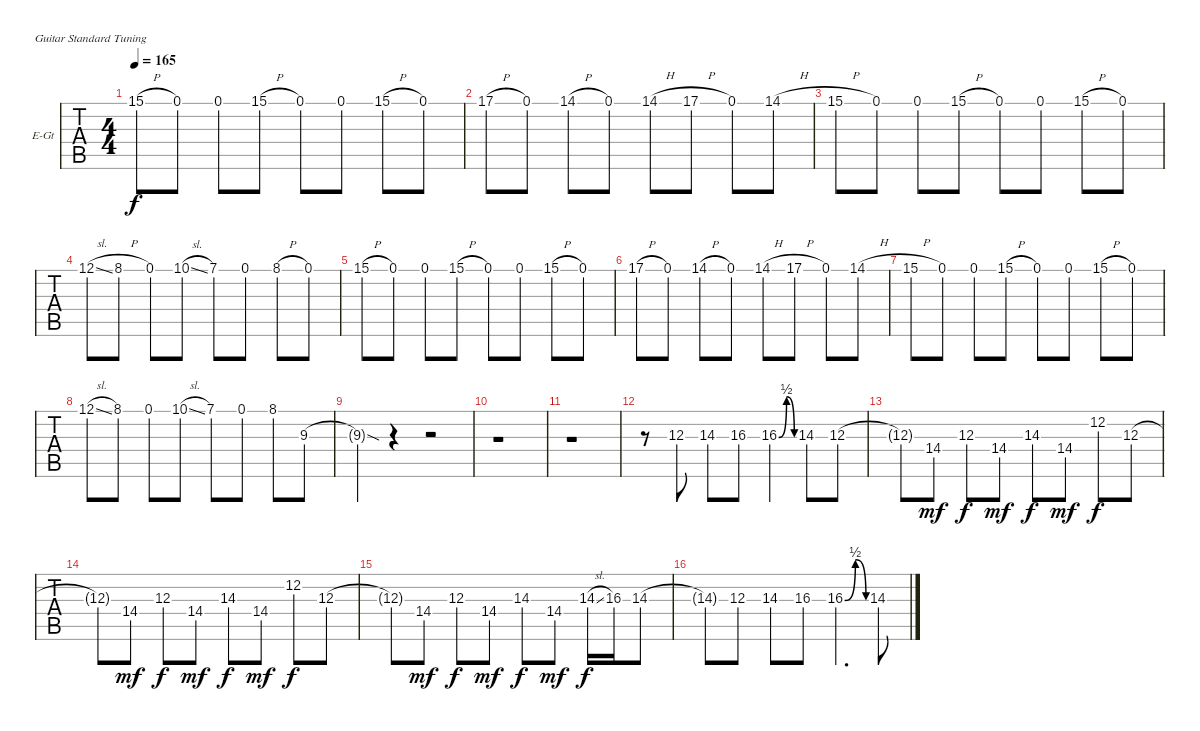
\bracketExtendMode groupsimilarinstruments
\firstSystemTrackNameOrientation horizontal
\otherSystemsTrackNameOrientation horizontal
\track ("Guitar 1 (Solo) Marcel" "E-Gt") {instrument distortionguitar}
\staff {tabs}
\tuning (E4 B3 G3 D3 A2 E2)
\ts (4 4)
\tempo 165
\clef g2
\ks c
15.1{h}.8{dy f} 0.1.8 0.1.8 15.1{h}.8 0.1.8 0.1.8 15.1{h}.8 0.1.8 |
17.1{h}.8 0.1.8 14.1{h}.8 0.1.8 14.1{h}.8 17.1{h}.8 0.1.8 14.1{h}.8 |
15.1{h}.8 0.1.8 0.1.8 15.1{h}.8 0.1.8 0.1.8 15.1{h}.8 0.1.8 |
12.1{sl}.8 8.1{h}.8 0.1.8 10.1{sl}.8 7.1.8 0.1.8 8.1{h}.8 0.1.8 |
15.1{h}.8 0.1.8 0.1.8 15.1{h}.8 0.1.8 0.1.8 15.1{h}.8 0.1.8 |
17.1{h}.8 0.1.8 14.1{h}.8 0.1.8 14.1{h}.8 17.1{h}.8 0.1.8 14.1{h}.8 |
15.1{h}.8 0.1.8 0.1.8 15.1{h}.8 0.1.8 0.1.8 15.1{h}.8 0.1.8 |
12.1{sl}.8 8.1.8 0.1.8 10.1{sl}.8 7.1.8 0.1.8 8.1.8 9.3.8 |
9.3{sod t}.4 r.4 r.2 |
r.1 |
r.1 |
r.8 12.3.8 14.3.8 16.3.8 16.3{be (bendrelease 0 0 30 2 30 2 60 0)}.4 14.3.8 12.3.8 |
12.3{t}.8 14.4.8{dy mf} 12.3.8{dy f} 14.4.8{dy mf} 14.3.8{dy f} 14.4.8{dy mf} 12.2.8{dy f} 12.3.8 |
12.3{t}.8 14.4.8{dy mf} 12.3.8{dy f} 14.4.8{dy mf} 14.3.8{dy f} 14.4.8{dy mf} 12.2.8{dy f} 12.3.8 |
12.3{t}.8 14.4.8{dy mf} 12.3.8{dy f} 14.4.8{dy mf} 14.3.8{dy f} 14.4.8{dy mf} 14.3{sl}.16{dy f} 16.3.16 14.3.8 |
14.3{t}.8 12.3.8 14.3.8 16.3.8 16.3{be (bendrelease 0 0 30 2 30 2 60 0)}.4{d} 14.3.8
